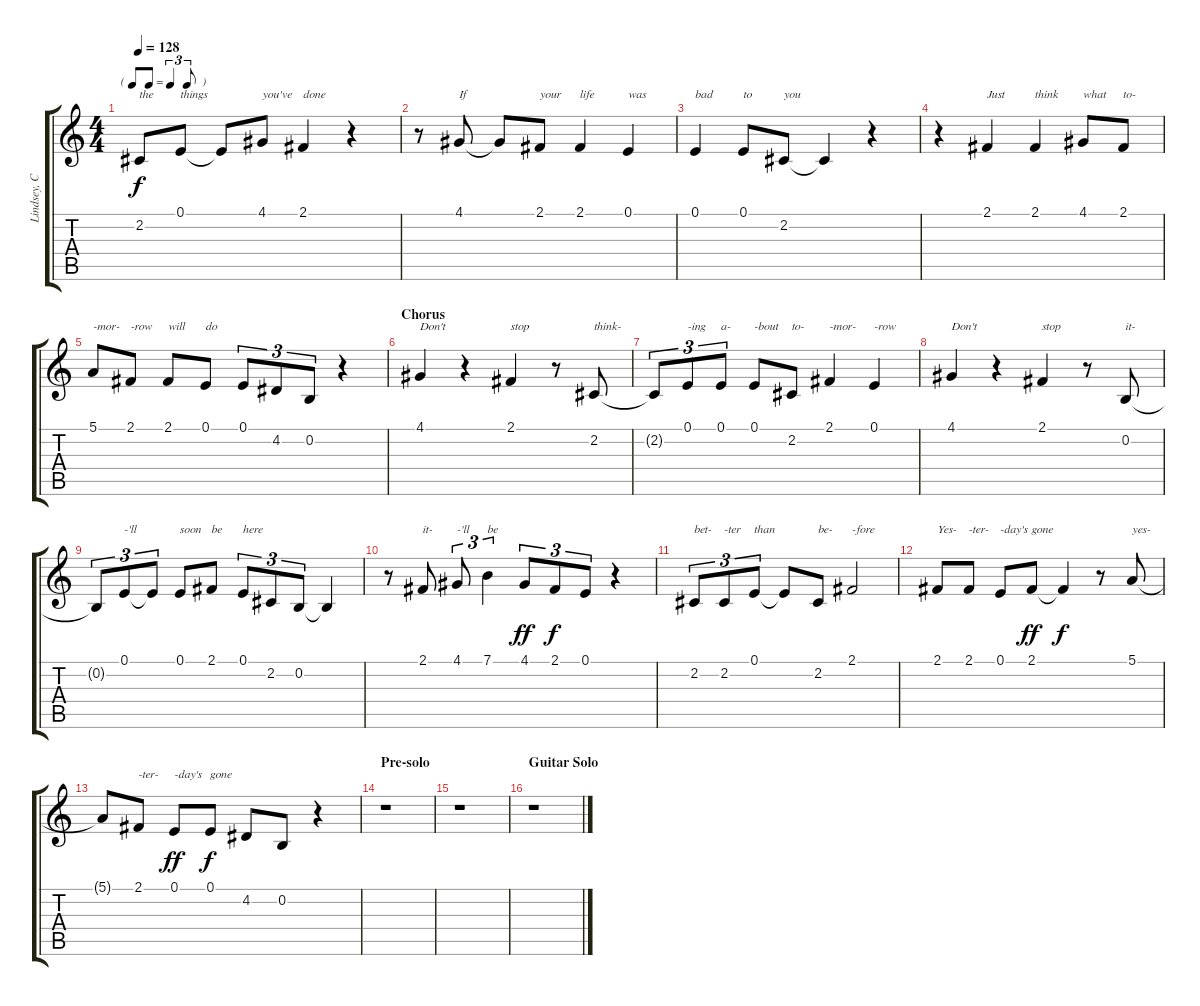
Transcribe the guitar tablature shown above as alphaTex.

\track ("Lindsey, Christine & Stevie - Vocals" "Lindsey, C") {instrument lead6voice}
\staff {score tabs}
\tuning (E4 B3 G3 D3 A2 E2) {hide}
\ts (4 4)
\tf triplet8th
\tempo 128
\clef g2
\ks c
2.2.8{txt "the" dy f} 0.1.8{txt "things"} 0.1{t}.8 4.1.8{txt "you've"} 2.1.4{txt "done"} r.4 |
r.8 4.1.8{txt "If"} 4.1{t}.8 2.1.8{txt "your"} 2.1.4{txt "life"} 0.1.4{txt "was"} |
0.1.4{txt "bad"} 0.1.8{txt "to"} 2.2.8{txt "you"} 2.2{t}.4 r.4 |
r.4 2.1.4{txt "Just"} 2.1.4{txt "think"} 4.1.8{txt "what"} 2.1.8{txt "to-"} |
5.1.8{txt "-mor-"} 2.1.8{txt "-row"} 2.1.8{txt "will"} 0.1.8{txt "do"} 0.1.8{tu (3 2)} 4.2.8{tu (3 2)} 0.2.8{tu (3 2)} r.4 |
\section ("" "Chorus")
4.1.4{txt "Don't"} r.4 2.1.4{txt "stop"} r.8 2.2.8{txt "think-"} |
2.2{t}.8{tu (3 2)} 0.1.8{tu (3 2) txt "-ing"} 0.1.8{tu (3 2) txt "a-"} 0.1.8{txt "-bout"} 2.2.8{txt "to-"} 2.1.4{txt "-mor-"} 0.1.4{txt "-row"} |
4.1.4{txt "Don't"} r.4 2.1.4{txt "stop"} r.8 0.2.8{txt "it-"} |
0.2{t}.8{tu (3 2)} 0.1.8{tu (3 2) txt "-'ll"} 0.1{t}.8{tu (3 2)} 0.1.8{txt "soon"} 2.1.8{txt "be"} 0.1.8{tu (3 2) txt "here"} 2.2.8{tu (3 2)} 0.2.8{tu (3 2)} 0.2{t}.4 |
r.8 2.1.8{txt "it-"} 4.1.8{tu (3 2) txt "-'ll"} 7.1.4{tu (3 2) txt "be"} 4.1.8{tu (3 2) dy ff} 2.1.8{tu (3 2) dy f} 0.1.8{tu (3 2)} r.4 |
2.2.8{tu (3 2) txt "bet-"} 2.2.8{tu (3 2) txt "-ter"} 0.1.8{tu (3 2) txt "than"} 0.1{t}.8 2.2.8{txt "be-"} 2.1.2{txt "-fore"} |
2.1.8{txt "Yes-"} 2.1.8{txt "-ter-"} 0.1.8{txt "-day's"} 2.1.8{txt "gone" dy ff} 2.1{t}.4{dy f} r.8 5.1.8{txt "yes-"} |
5.1{t}.8 2.1.8{txt "-ter-"} 0.1.8{txt "-day's" dy ff} 0.1.8{txt "gone" dy f} 4.2.8 0.2.8 r.4 |
\section ("" "Pre-solo")
r.1 |
r.1 |
\section ("" "Guitar Solo")
r.1
